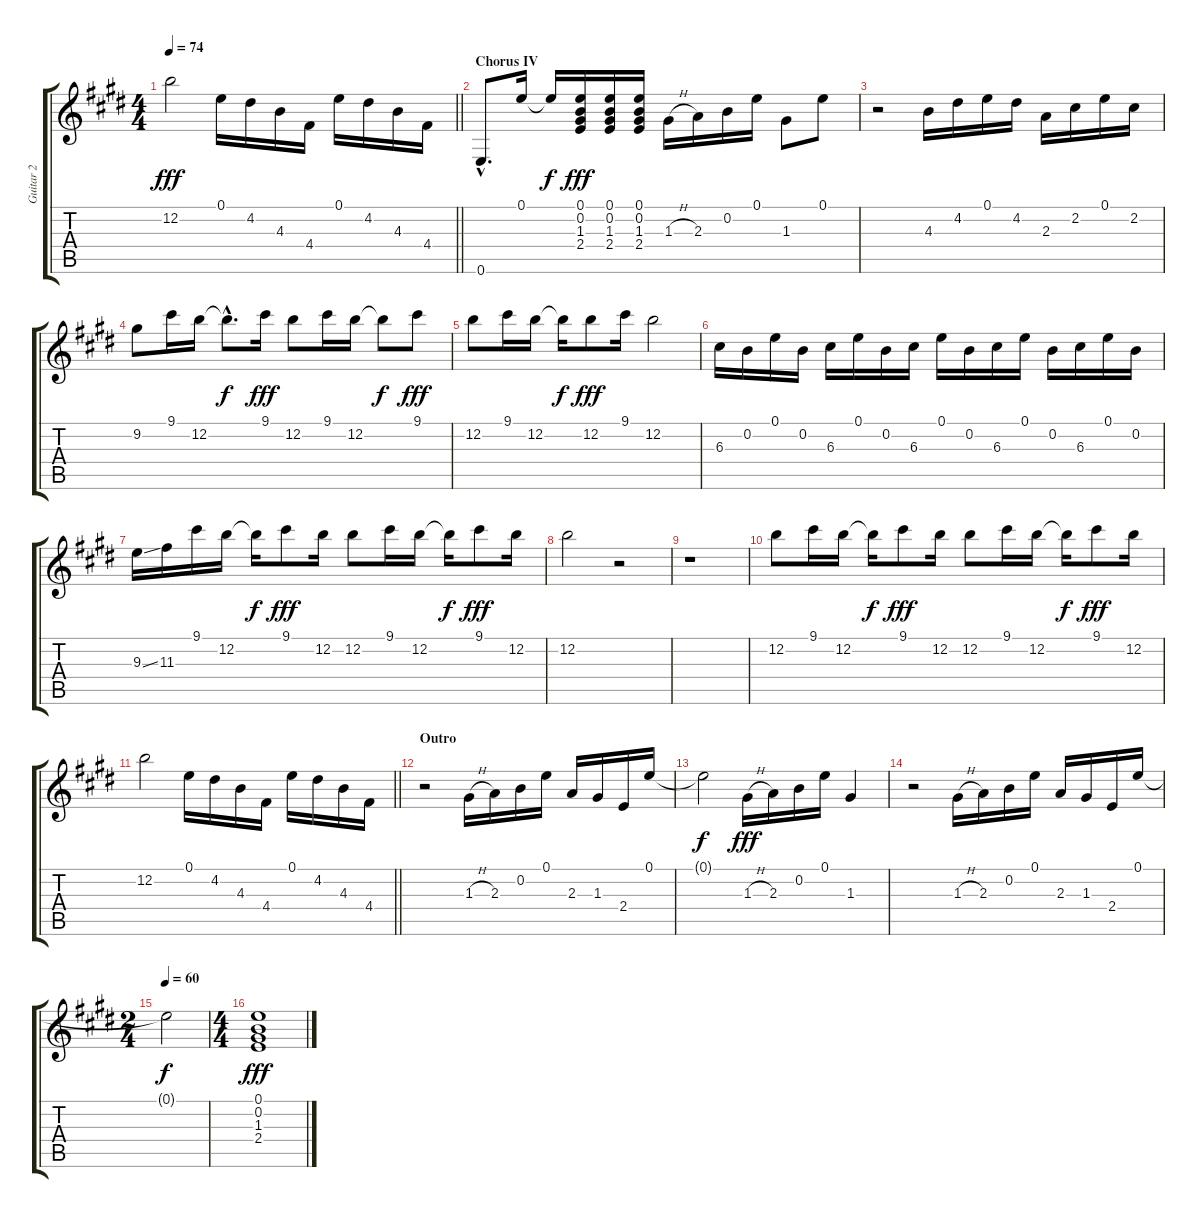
\track ("Guitar 2" "Guitar 2") {instrument electricguitarclean}
\staff {score tabs}
\tuning (E4 B3 G3 D3 A2 E2) {hide}
\ts (4 4)
\tempo 74
\clef g2
\barLineRight lightlight
\ks e
12.2.2{dy fff} 0.1.16 4.2.16 4.3.16 4.4.16 0.1.16 4.2.16 4.3.16 4.4.16 |
\section ("" "Chorus IV")
0.6{hac}.8{d} 0.1.16 0.1{t}.16{dy f} (0.1 0.2 1.3 2.4).16{dy fff} (0.1 0.2 1.3 2.4).16 (0.1 0.2 1.3 2.4).16 1.3{h}.16 2.3.16 0.2.16 0.1.16 1.3.8 0.1.8 |
r.2 4.3.16 4.2.16 0.1.16 4.2.16 2.3.16 2.2.16 0.1.16 2.2.16 |
9.2.8 9.1.16 12.2.16 12.2{hac t}.8{d dy f} 9.1.16{dy fff} 12.2.8 9.1.16 12.2.16 12.2{t}.8{dy f} 9.1.8{dy fff} |
12.2.8 9.1.16 12.2.16 12.2{t}.16{dy f} 12.2.8{dy fff} 9.1.16 12.2.2 |
6.3.16 0.2.16 0.1.16 0.2.16 6.3.16 0.1.16 0.2.16 6.3.16 0.1.16 0.2.16 6.3.16 0.1.16 0.2.16 6.3.16 0.1.16 0.2.16 |
9.3{ss}.16 11.3.16 9.1.16 12.2.16 12.2{t}.16{dy f} 9.1.8{dy fff} 12.2.16 12.2.8 9.1.16 12.2.16 12.2{t}.16{dy f} 9.1.8{dy fff} 12.2.16 |
12.2.2 r.2 |
r.1 |
12.2.8 9.1.16 12.2.16 12.2{t}.16{dy f} 9.1.8{dy fff} 12.2.16 12.2.8 9.1.16 12.2.16 12.2{t}.16{dy f} 9.1.8{dy fff} 12.2.16 |
\barLineRight lightlight
12.2.2 0.1.16 4.2.16 4.3.16 4.4.16 0.1.16 4.2.16 4.3.16 4.4.16 |
\section ("" "Outro")
r.2 1.3{h}.16 2.3.16 0.2.16 0.1.16 2.3.16 1.3.16 2.4.16 0.1.16 |
0.1{t}.2{dy f} 1.3{h}.16{dy fff} 2.3.16 0.2.16 0.1.16 1.3.4 |
r.2 1.3{h}.16 2.3.16 0.2.16 0.1.16 2.3.16 1.3.16 2.4.16 0.1.16 |
\ts (2 4)
\tempo 60
0.1{t}.2{dy f} |
\ts (4 4)
(0.1 0.2 1.3 2.4).1{dy fff}
